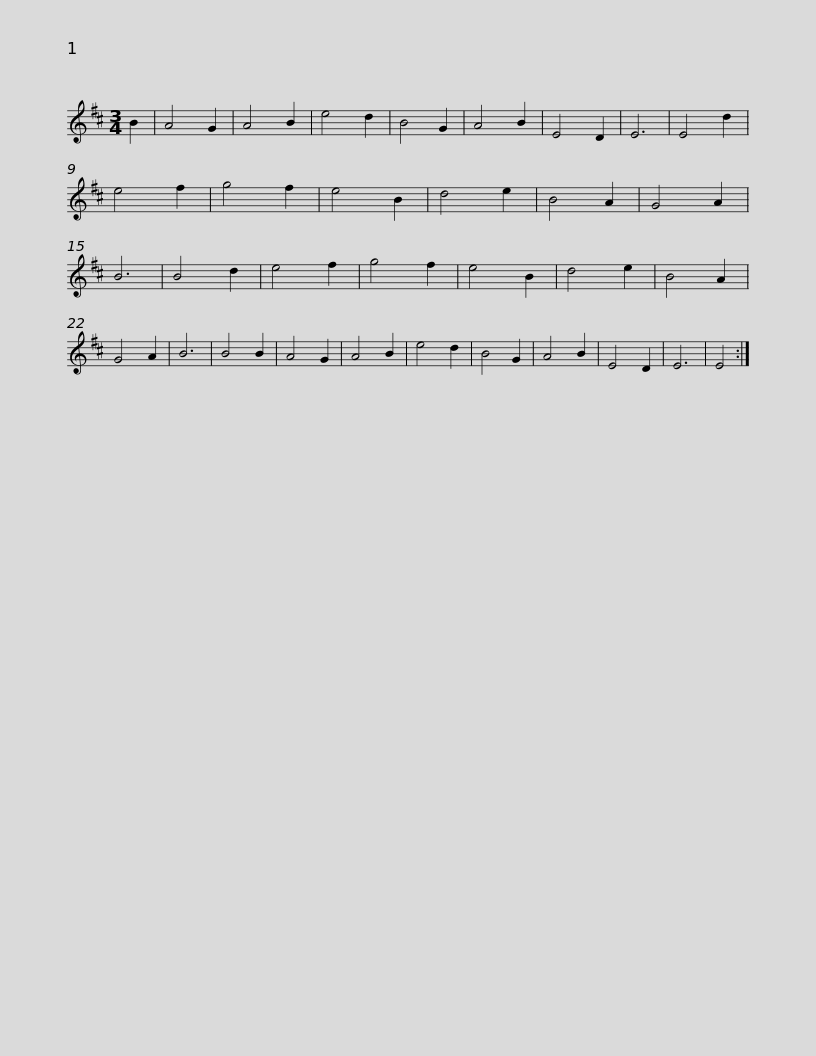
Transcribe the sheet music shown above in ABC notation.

X:1
L:1/8
M:3/4
I:linebreak $
K:D
V:1 treble
V:1
 B2 | A4 G2 | A4 B2 | e4 d2 | B4 G2 | %5
 A4 B2 | E4 D2 | E6 | E4 d2 | e4 f2 | %10
 g4 f2 | e4 B2 | d4 e2 | B4 A2 | G4 A2 | %15
 B6 | B4 d2 |$ e4 f2 | g4 f2 | e4 B2 | %20
 d4 e2 | B4 A2 | G4 A2 | B6 | B4 B2 | %25
 A4 G2 | A4 B2 | e4 d2 | B4 G2 | A4 B2 | %30
 E4 D2 | E6 | E4 :| %33
